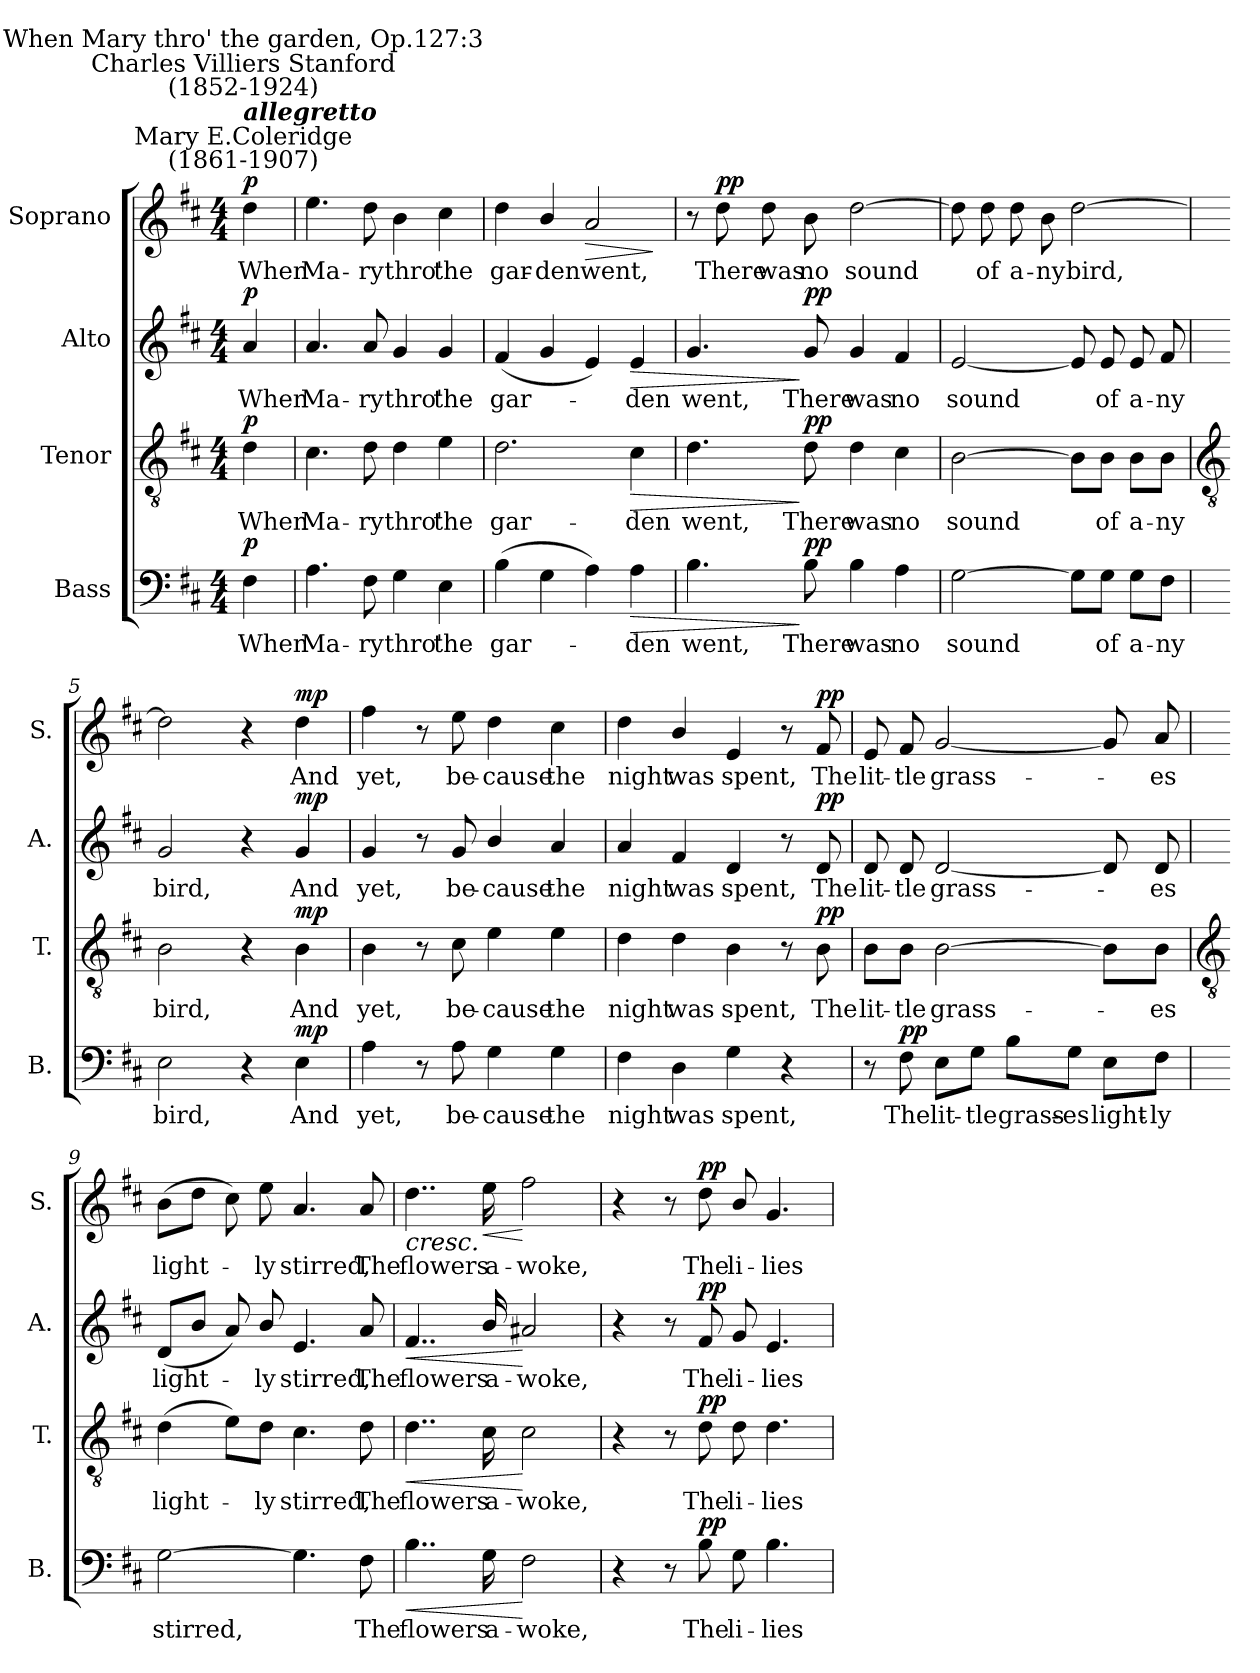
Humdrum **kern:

**kern	**text	**dynam	**kern	**text	**dynam	**kern	**text	**dynam	**kern	**text	**dynam
*part4	*part4	*part4	*part3	*part3	*part3	*part2	*part2	*part2	*part1	*part1	*part1
*staff4	*staff4	*staff4	*staff3	*staff3	*staff3	*staff2	*staff2	*staff2	*staff1	*staff1	*staff1
*I"Bass	*	*	*I"Tenor	*	*	*I"Alto	*	*	*I"Soprano	*	*
*I'B.	*	*	*I'T.	*	*	*I'A.	*	*	*I'S.	*	*
*clefF4	*	*	*clefGv2	*	*	*clefG2	*	*	*clefG2	*	*
*k[f#c#]	*	*	*k[f#c#]	*	*	*k[f#c#]	*	*	*k[f#c#]	*	*
*D:	*	*	*D:	*	*	*D:	*	*	*D:	*	*
*M4/4	*	*	*M4/4	*	*	*M4/4	*	*	*M4/4	*	*
=	=	=	=	=	=	=	=	=	=	=	=
!	!	!	!	!	!	!	!	!	!LO:TX:a:cj:t=Mary E.Coleridge\n(1861-1907)	!	!
!	!	!	!	!	!	!	!	!	!LO:TX:a:Bi:t=allegretto	!	!
!	!	!	!	!	!	!	!	!	!LO:TX:a:cj:t=Charles Villiers Stanford\n(1852-1924)	!	!
!	!	!	!	!	!	!	!	!	!LO:TX:a:cj:t=When Mary thro' the garden, Op.127&colon;3	!	!
!	!LO:LY:b	!LO:DY:b	!	!LO:LY:b	!LO:DY:b	!	!LO:LY:b	!LO:DY:b	!	!LO:LY:b	!LO:DY:b
4F#	When	p	4d	When	p	4a	When	p	4dd	When	p
=1	=1	=1	=1	=1	=1	=1	=1	=1	=1	=1	=1
!	!LO:LY:b	!	!	!LO:LY:b	!	!	!LO:LY:b	!	!	!LO:LY:b	!
4.A	Ma-	.	4.c#	Ma-	.	4.a	Ma-	.	4.ee	Ma-	.
!	!LO:LY:b	!	!	!LO:LY:b	!	!	!LO:LY:b	!	!	!LO:LY:b	!
8F#	-ry	.	8d	-ry	.	8a	-ry	.	8dd	-ry	.
!	!LO:LY:b	!	!	!LO:LY:b	!	!	!LO:LY:b	!	!	!LO:LY:b	!
4G	thro'	.	4d	thro'	.	4g	thro'	.	4b	thro'	.
!	!LO:LY:b	!	!	!LO:LY:b	!	!	!LO:LY:b	!	!	!LO:LY:b	!
4E	the	.	4e	the	.	4g	the	.	4cc#	the	.
=2	=2	=2	=2	=2	=2	=2	=2	=2	=2	=2	=2
!	!LO:LY:b	!	!	!LO:LY:b	!	!	!LO:LY:b	!	!	!LO:LY:b	!
(>4B	gar-	.	2.d	gar-	.	(<4f#	gar-	.	4dd	gar-	.
!	!	!	!	!	!	!	!	!	!	!LO:LY:b	!
4G	.	.	.	.	.	4g	.	.	4b/	-den	.
!	!	!	!	!	!	!	!	!	!	!LO:LY:b	!LO:HP:b
4A)	.	.	.	.	.	4e)	.	.	2a	went,	>
!	!LO:LY:b	!LO:HP:b	!	!LO:LY:b	!LO:HP:b	!	!LO:LY:b	!LO:HP:b	!	!	!
4A	den	>	4c#	-den	>	4e	den	>	.	.	.
.	.	.	.	.	.	.	.	.	.	.	]
=3	=3	=3	=3	=3	=3	=3	=3	=3	=3	=3	=3
!	!LO:LY:b	!	!	!LO:LY:b	!	!	!LO:LY:b	!	!	!	!
4.B	went,	.	4.d	went,	.	4.g	went,	.	8r	.	.
!	!	!	!	!	!	!	!	!	!	!LO:LY:b	!LO:DY:b
.	.	.	.	.	.	.	.	.	8dd	There	pp
!	!	!	!	!	!	!	!	!	!	!LO:LY:b	!
.	.	.	.	.	.	.	.	.	8dd	was	.
!	!LO:LY:b	!LO:DY:n=1:b	!	!LO:LY:b	!LO:DY:n=1:b	!	!LO:LY:b	!LO:DY:n=1:b	!	!LO:LY:b	!
8B	There	] pp	8d	There	] pp	8g	There	] pp	8b	no	.
!	!LO:LY:b	!	!	!LO:LY:b	!	!	!LO:LY:b	!	!	!LO:LY:b	!
4B	was	.	4d	was	.	4g	was	.	[2dd	sound	.
!	!LO:LY:b	!	!	!LO:LY:b	!	!	!LO:LY:b	!	!	!	!
4A	no	.	4c#	no	.	4f#	no	.	.	.	.
=4	=4	=4	=4	=4	=4	=4	=4	=4	=4	=4	=4
!	!LO:LY:b	!	!	!LO:LY:b	!	!	!LO:LY:b	!	!	!	!
[2G	sound	.	[2B	sound	.	[2e	sound	.	8dd]	.	.
!	!	!	!	!	!	!	!	!	!	!LO:LY:b	!
.	.	.	.	.	.	.	.	.	8dd	of	.
!	!	!	!	!	!	!	!	!	!	!LO:LY:b	!
.	.	.	.	.	.	.	.	.	8dd	a-	.
!	!	!	!	!	!	!	!	!	!	!LO:LY:b	!
.	.	.	.	.	.	.	.	.	8b	-ny	.
!	!	!	!	!	!	!	!	!	!	!LO:LY:b	!
8G\L]	.	.	8B\L]	.	.	8e]	.	.	[2dd	bird,	.
!	!LO:LY:b	!	!	!LO:LY:b	!	!	!LO:LY:b	!	!	!	!
8G\J	of	.	8B\J	of	.	8e	of	.	.	.	.
!	!LO:LY:b	!	!	!LO:LY:b	!	!	!LO:LY:b	!	!	!	!
8G\L	a-	.	8B\L	a-	.	8e	a-	.	.	.	.
!	!LO:LY:b	!	!	!LO:LY:b	!	!	!LO:LY:b	!	!	!	!
8F#\J	-ny	.	8B\J	-ny	.	8f#	-ny	.	.	.	.
!!LO:LB:g=z
=5	=5	=5	=5	=5	=5	=5	=5	=5	=5	=5	=5
*	*	*	*clefGv2	*	*	*	*	*	*	*	*
!	!LO:LY:b	!	!	!LO:LY:b	!	!	!LO:LY:b	!	!	!	!
2E	bird,	.	2B	bird,	.	2g	bird,	.	2dd]	.	.
4r	.	.	4r	.	.	4r	.	.	4r	.	.
!	!LO:LY:b	!LO:DY:b	!	!LO:LY:b	!LO:DY:b	!	!LO:LY:b	!LO:DY:b	!	!LO:LY:b	!LO:DY:b
4E	And	mp	4B	And	mp	4g	And	mp	4dd	And	mp
=6	=6	=6	=6	=6	=6	=6	=6	=6	=6	=6	=6
!	!LO:LY:b	!	!	!LO:LY:b	!	!	!LO:LY:b	!	!	!LO:LY:b	!
4A	yet,	.	4B	yet,	.	4g	yet,	.	4ff#	yet,	.
8r	.	.	8r	.	.	8r	.	.	8r	.	.
!	!LO:LY:b	!	!	!LO:LY:b	!	!	!LO:LY:b	!	!	!LO:LY:b	!
8A	be-	.	8c#	be-	.	8g	be-	.	8ee	be-	.
!	!LO:LY:b	!	!	!LO:LY:b	!	!	!LO:LY:b	!	!	!LO:LY:b	!
4G	-cause	.	4e	-cause	.	4b/	-cause	.	4dd	-cause	.
!	!LO:LY:b	!	!	!LO:LY:b	!	!	!LO:LY:b	!	!	!LO:LY:b	!
4G	the	.	4e	the	.	4a	the	.	4cc#	the	.
=7	=7	=7	=7	=7	=7	=7	=7	=7	=7	=7	=7
!	!LO:LY:b	!	!	!LO:LY:b	!	!	!LO:LY:b	!	!	!LO:LY:b	!
4F#	night	.	4d	night	.	4a	night	.	4dd	night	.
!	!LO:LY:b	!	!	!LO:LY:b	!	!	!LO:LY:b	!	!	!LO:LY:b	!
4D	was	.	4d	was	.	4f#	was	.	4b/	was	.
!	!LO:LY:b	!	!	!LO:LY:b	!	!	!LO:LY:b	!	!	!LO:LY:b	!
4G	spent,	.	4B	spent,	.	4d	spent,	.	4e	spent,	.
4r	.	.	8r	.	.	8r	.	.	8r	.	.
!	!	!	!	!LO:LY:b	!LO:DY:b	!	!LO:LY:b	!LO:DY:b	!	!LO:LY:b	!LO:DY:b
.	.	.	8B	The	pp	8d	The	pp	8f#	The	pp
=8	=8	=8	=8	=8	=8	=8	=8	=8	=8	=8	=8
!	!	!	!	!LO:LY:b	!	!	!LO:LY:b	!	!	!LO:LY:b	!
8r	.	.	8B\L	lit-	.	8d	lit-	.	8e	lit-	.
!	!LO:LY:b	!LO:DY:b	!	!LO:LY:b	!	!	!LO:LY:b	!	!	!LO:LY:b	!
8F#	The	pp	8B\J	-tle	.	8d	-tle	.	8f#	-tle	.
!	!LO:LY:b	!	!	!LO:LY:b	!	!	!LO:LY:b	!	!	!LO:LY:b	!
8E\L	lit-	.	[2B	grass-	.	[2d	grass-	.	[2g	grass-	.
!	!LO:LY:b	!	!	!	!	!	!	!	!	!	!
8G\J	-tle	.	.	.	.	.	.	.	.	.	.
!	!LO:LY:b	!	!	!	!	!	!	!	!	!	!
8B\L	grass-	.	.	.	.	.	.	.	.	.	.
!	!LO:LY:b	!	!	!	!	!	!	!	!	!	!
8G\J	-es	.	.	.	.	.	.	.	.	.	.
!	!LO:LY:b	!	!	!	!	!	!	!	!	!	!
8E\L	light-	.	8B\L]	.	.	8d]	.	.	8g]	.	.
!	!LO:LY:b	!	!	!LO:LY:b	!	!	!LO:LY:b	!	!	!LO:LY:b	!
8F#\J	-ly	.	8B\J	es	.	8d	es	.	8a	es	.
!!LO:LB:g=z
=9	=9	=9	=9	=9	=9	=9	=9	=9	=9	=9	=9
*	*	*	*clefGv2	*	*	*	*	*	*	*	*
!	!LO:LY:b	!	!	!LO:LY:b	!	!	!LO:LY:b	!	!	!LO:LY:b	!
[2G	stirred,	.	(>4d	light-	.	(<8dL	light-	.	(>8bL	light-	.
.	.	.	.	.	.	8bJ	.	.	8ddJ	.	.
.	.	.	8e\L)	.	.	8a)	.	.	8cc#)	.	.
!	!	!	!	!LO:LY:b	!	!	!LO:LY:b	!	!	!LO:LY:b	!
.	.	.	8d\J	ly	.	8b/	ly	.	8ee	ly	.
!	!	!	!	!LO:LY:b	!	!	!LO:LY:b	!	!	!LO:LY:b	!
4.G]	.	.	4.c#	stirred,	.	4.e	stirred,	.	4.a	stirred,	.
!	!LO:LY:b	!	!	!LO:LY:b	!	!	!LO:LY:b	!	!	!LO:LY:b	!
8F#	The	.	8d	The	.	8a	The	.	8a	The	.
=10	=10	=10	=10	=10	=10	=10	=10	=10	=10	=10	=10
!	!LO:LY:b	!LO:HP:b	!	!LO:LY:b	!LO:HP:b	!	!LO:LY:b	!LO:HP:b	!	!LO:LY:b	!LO:HP:b
4..B	flowers	<	4..d	flowers	<	4..f#	flowers	<	4..dd	flowers	<
!	!LO:LY:b	!	!	!LO:LY:b	!	!	!LO:LY:b	!	!	!LO:LY:b	!LO:HP:b
16G	a-	.	16c#	a-	.	16b/	a-	.	16ee	a-	<
!	!LO:LY:b	!	!	!LO:LY:b	!	!	!LO:LY:b	!	!	!LO:LY:b	!
2F#	-woke,	[	2c#	-woke,	[	2a#X	-woke,	[	2ff#	-woke,	[ [
=11	=11	=11	=11	=11	=11	=11	=11	=11	=11	=11	=11
4r	.	.	4r	.	.	4r	.	.	4r	.	.
8r	.	.	8r	.	.	8r	.	.	8r	.	.
!	!LO:LY:b	!LO:DY:b	!	!LO:LY:b	!LO:DY:b	!	!LO:LY:b	!LO:DY:b	!	!LO:LY:b	!LO:DY:b
8B	The	pp	8d	The	pp	8f#	The	pp	8dd	The	pp
!	!LO:LY:b	!	!	!LO:LY:b	!	!	!LO:LY:b	!	!	!LO:LY:b	!
8G	li-	.	8d	li-	.	8g	li-	.	8b/	li-	.
!	!LO:LY:b	!	!	!LO:LY:b	!	!	!LO:LY:b	!	!	!LO:LY:b	!
4.B	-lies	.	4.d	-lies	.	4.e	-lies	.	4.g	-lies	.
=	=	=	=	=	=	=	=	=	=	=	=
*-	*-	*-	*-	*-	*-	*-	*-	*-	*-	*-	*-
